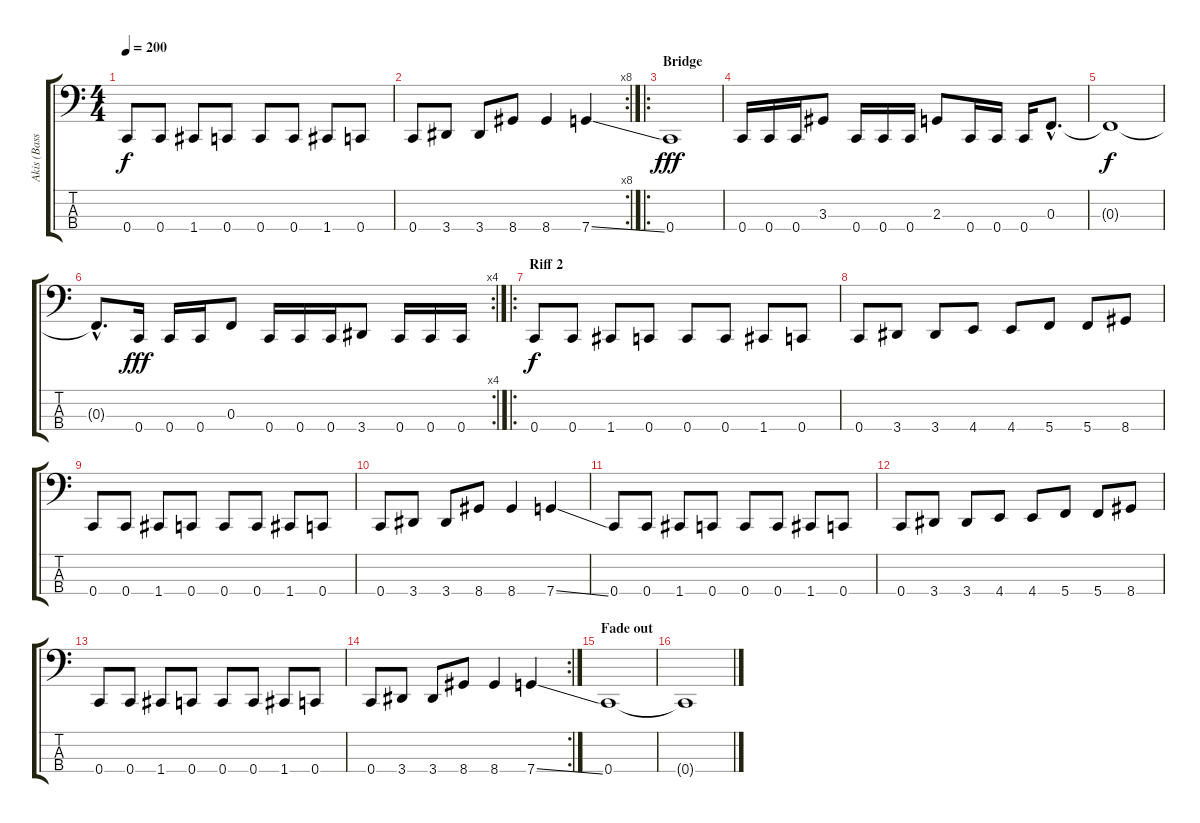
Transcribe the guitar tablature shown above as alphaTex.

\track ("Akis (Bass)" "Akis (Bass") {instrument electricbassfinger}
\staff {score tabs}
\tuning (Eb2 Bb1 F1 C1) {hide}
\ts (4 4)
\tempo 200
\clef f4
\ks c
0.4.8{dy f} 0.4.8 1.4.8 0.4.8 0.4.8 0.4.8 1.4.8 0.4.8 |
\rc 8
0.4.8 3.4.8 3.4.8 8.4.8 8.4.4 7.4{ss}.4 |
\ro
\section ("" "Bridge")
0.4.1{dy fff} |
0.4.16 0.4.16 0.4.16 3.3.8 0.4.16 0.4.16 0.4.16 2.3.8 0.4.16 0.4.16 0.4.16 0.3{hac}.8{d} |
0.3{t}.1{dy f} |
\rc 4
0.3{hac t}.8{d} 0.4.16{dy fff} 0.4.16 0.4.16 0.3.8 0.4.16 0.4.16 0.4.16 3.4.8 0.4.16 0.4.16 0.4.16 |
\ro
\section ("" "Riff 2")
0.4.8{dy f} 0.4.8 1.4.8 0.4.8 0.4.8 0.4.8 1.4.8 0.4.8 |
0.4.8 3.4.8 3.4.8 4.4.8 4.4.8 5.4.8 5.4.8 8.4.8 |
0.4.8 0.4.8 1.4.8 0.4.8 0.4.8 0.4.8 1.4.8 0.4.8 |
0.4.8 3.4.8 3.4.8 8.4.8 8.4.4 7.4{ss}.4 |
0.4.8 0.4.8 1.4.8 0.4.8 0.4.8 0.4.8 1.4.8 0.4.8 |
0.4.8 3.4.8 3.4.8 4.4.8 4.4.8 5.4.8 5.4.8 8.4.8 |
0.4.8 0.4.8 1.4.8 0.4.8 0.4.8 0.4.8 1.4.8 0.4.8 |
\rc 2
0.4.8 3.4.8 3.4.8 8.4.8 8.4.4 7.4{ss}.4 |
\section ("" "Fade out")
0.4.1 |
0.4{t}.1
